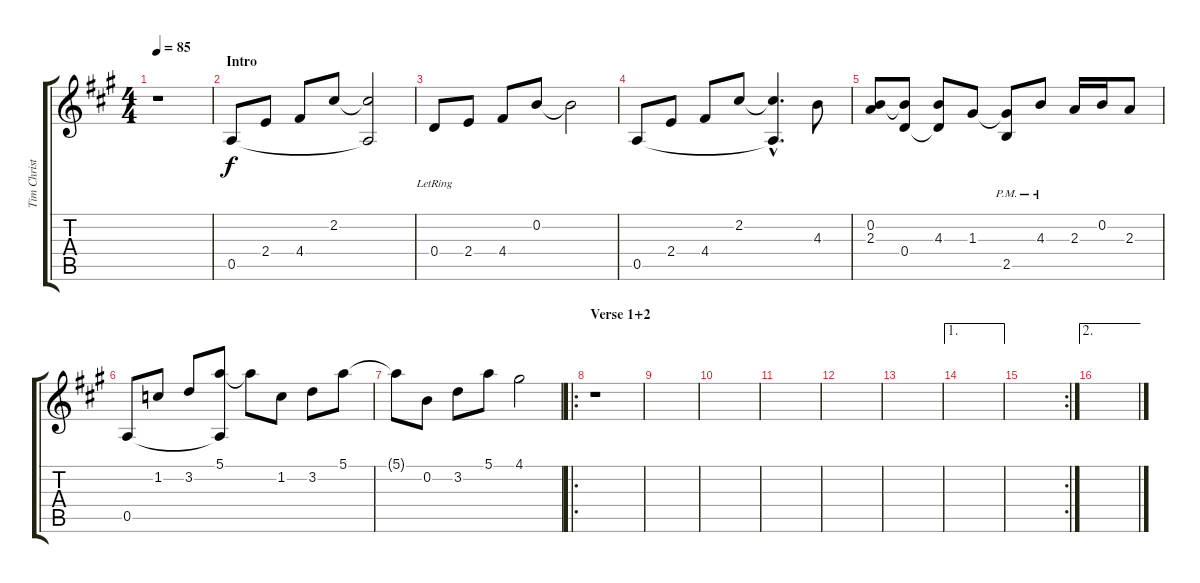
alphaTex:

\track ("Tim Christensen (Intro)" "Tim Christ") {instrument electricguitarjazz}
\staff {score tabs}
\tuning (E4 B3 G3 D3 A2 E2) {hide}
\ts (4 4)
\tempo 85
\clef g2
\ks a
r.1{dy f instrument electricguitarjazz} |
\section ("" "Intro")
0.5.8 2.4.8 4.4.8 2.2.8 (2.2{t} 0.5{t}).2 |
0.4{lr}.8 2.4.8 4.4.8 0.2.8 0.2{t}.2 |
0.5.8 2.4.8 4.4.8 2.2.8 (2.2{hac t} 0.5{hac t}).4{d} 4.3.8 |
(0.2 2.3).8 (0.2{t} 0.4).8 (4.3 0.4{t}).8 1.3.8 (1.3{t} 2.5{pm}).8 4.3{pm}.8 2.3.16 0.2.16 2.3.8 |
0.5.8 1.2.8 3.2.8 (5.1 0.5{t}).8 5.1{t}.8 1.2.8 3.2.8 5.1.8 |
5.1{t}.8 0.2.8 3.2.8 5.1.8 4.1.2 |
\ro
\section ("" "Verse 1+2")
r.1 |
|
|
|
|
|
\ae 1
|
\rc 2
|
\ae 2
